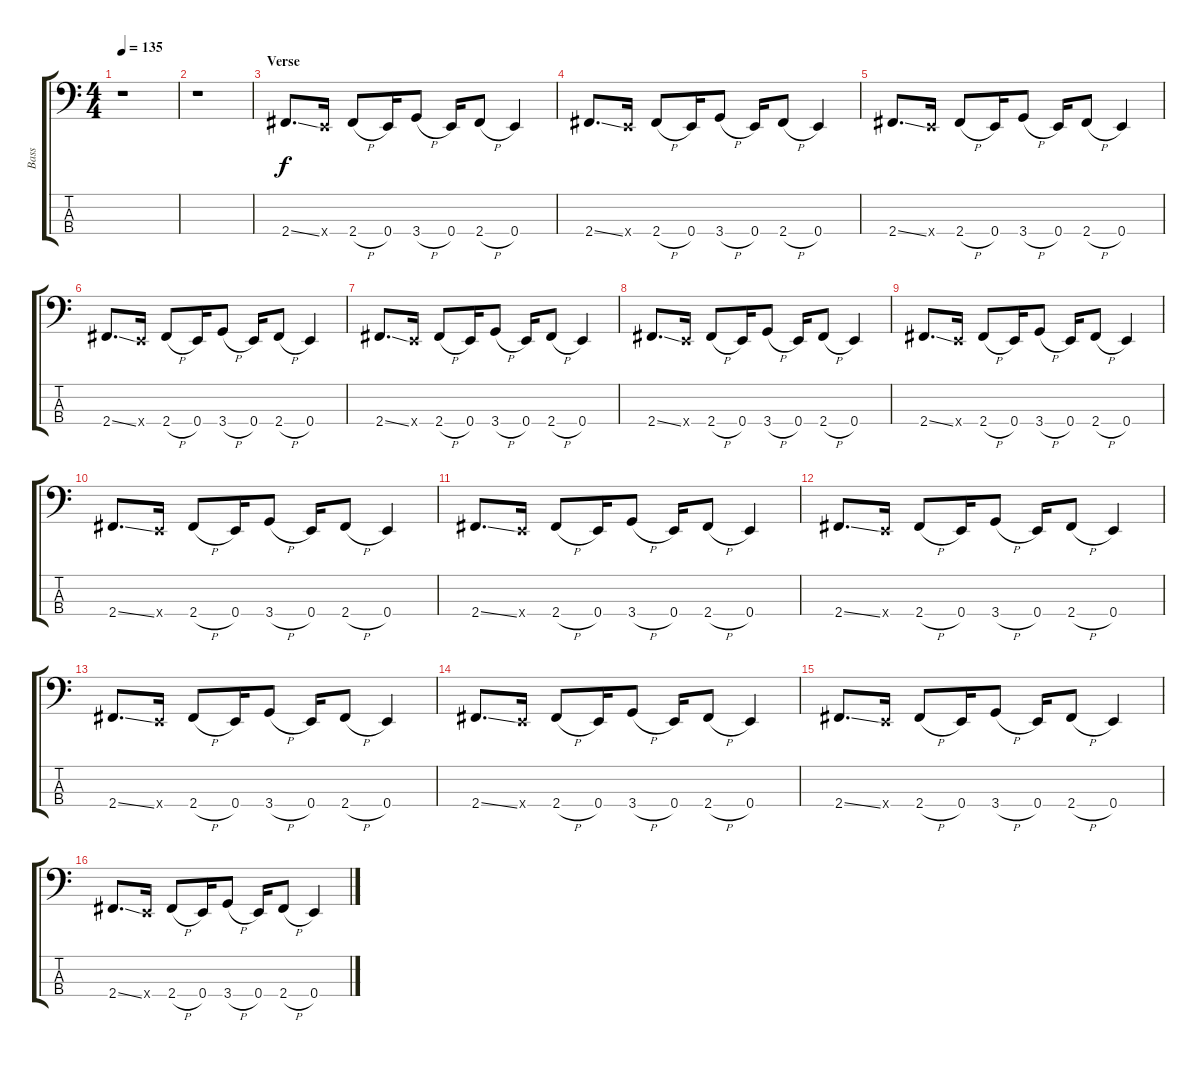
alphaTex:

\track ("Bass" "Bass") {instrument electricbassfinger}
\staff {score tabs}
\tuning (G2 D2 A1 E1) {hide}
\ts (4 4)
\tempo 135
\clef f4
\ks c
r.1{dy f} |
r.1 |
\section ("" "Verse")
2.4{ss}.8{d} 0.4{x}.16 2.4{h}.8 0.4.16 3.4{h}.8 0.4.16 2.4{h}.8 0.4.4 |
2.4{ss}.8{d} 0.4{x}.16 2.4{h}.8 0.4.16 3.4{h}.8 0.4.16 2.4{h}.8 0.4.4 |
2.4{ss}.8{d} 0.4{x}.16 2.4{h}.8 0.4.16 3.4{h}.8 0.4.16 2.4{h}.8 0.4.4 |
2.4{ss}.8{d} 0.4{x}.16 2.4{h}.8 0.4.16 3.4{h}.8 0.4.16 2.4{h}.8 0.4.4 |
2.4{ss}.8{d} 0.4{x}.16 2.4{h}.8 0.4.16 3.4{h}.8 0.4.16 2.4{h}.8 0.4.4 |
2.4{ss}.8{d} 0.4{x}.16 2.4{h}.8 0.4.16 3.4{h}.8 0.4.16 2.4{h}.8 0.4.4 |
2.4{ss}.8{d} 0.4{x}.16 2.4{h}.8 0.4.16 3.4{h}.8 0.4.16 2.4{h}.8 0.4.4 |
2.4{ss}.8{d} 0.4{x}.16 2.4{h}.8 0.4.16 3.4{h}.8 0.4.16 2.4{h}.8 0.4.4 |
2.4{ss}.8{d} 0.4{x}.16 2.4{h}.8 0.4.16 3.4{h}.8 0.4.16 2.4{h}.8 0.4.4 |
2.4{ss}.8{d} 0.4{x}.16 2.4{h}.8 0.4.16 3.4{h}.8 0.4.16 2.4{h}.8 0.4.4 |
2.4{ss}.8{d} 0.4{x}.16 2.4{h}.8 0.4.16 3.4{h}.8 0.4.16 2.4{h}.8 0.4.4 |
2.4{ss}.8{d} 0.4{x}.16 2.4{h}.8 0.4.16 3.4{h}.8 0.4.16 2.4{h}.8 0.4.4 |
2.4{ss}.8{d} 0.4{x}.16 2.4{h}.8 0.4.16 3.4{h}.8 0.4.16 2.4{h}.8 0.4.4 |
2.4{ss}.8{d} 0.4{x}.16 2.4{h}.8 0.4.16 3.4{h}.8 0.4.16 2.4{h}.8 0.4.4
